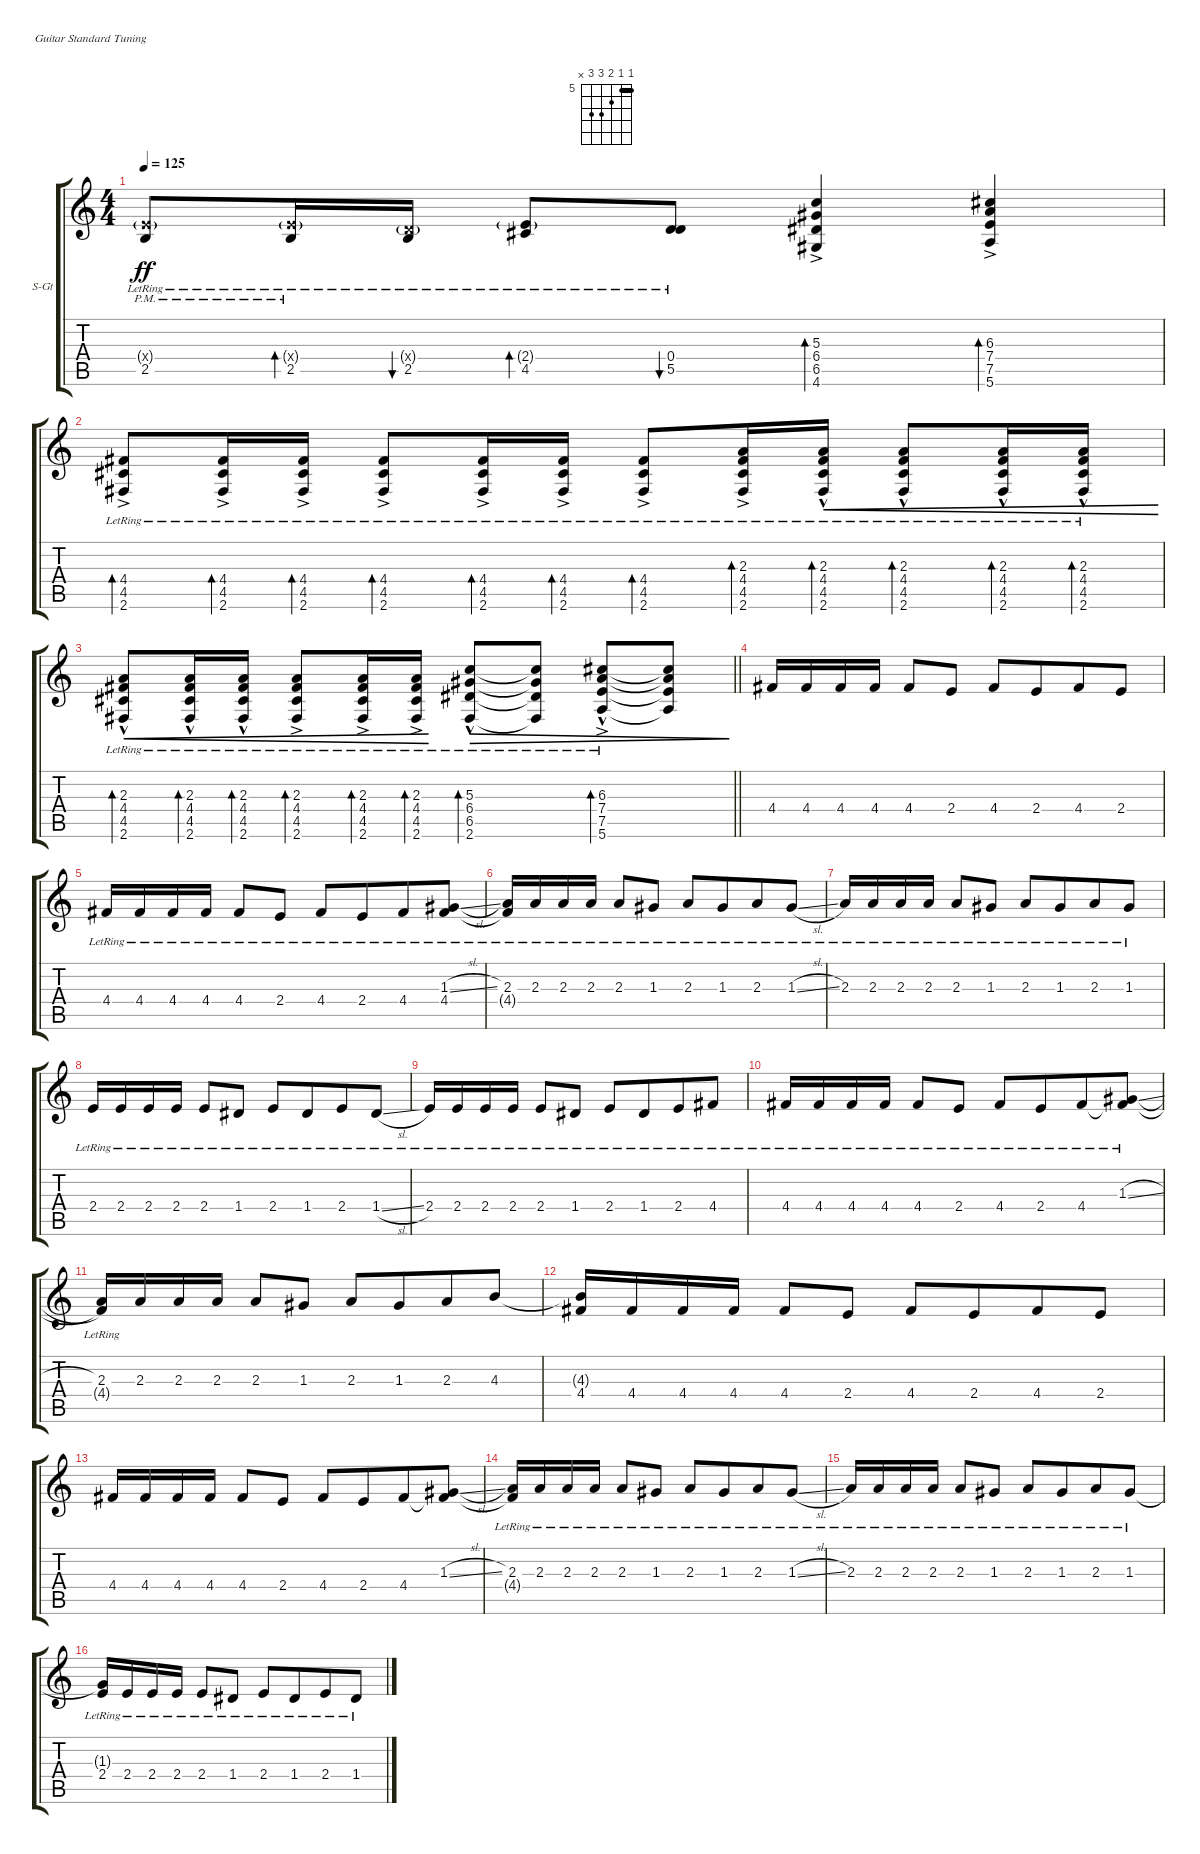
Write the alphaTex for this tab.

\bracketExtendMode groupsimilarinstruments
\firstSystemTrackNameOrientation horizontal
\otherSystemsTrackNameOrientation horizontal
\track ("Лидер Юрий Каспарян" "S-Gt") {instrument acousticguitarsteel}
\staff {score tabs}
\tuning (E4 B3 G3 D3 A2 E2)
\chord ("" 4 4 5 6 6 x) {firstfret 4 barre 4}
\chord ("" 5 5 6 7 7 x) {firstfret 5 barre 5}
\ts (4 4)
\tempo 125
\clef g2
\ks c
(2.5{lr} 2.4{g pm x}).8{dy ff} (2.5{lr} 2.4{g pm x}).16{bd 30} (2.5{lr} 0.4{g x}).16{bu 30} (4.5{lr} 2.4{g}).8{bd 30} (5.5{lr} 0.4).8{bu 30} (6.5{ac} 4.6 6.4{ac} 5.3).4{bd 30} (7.5{ac} 5.6{ac} 7.4{ac} 6.3).4{bd 30} |
(4.5{ac lr} 2.6{lr} 4.4).8{bd 30} (4.5{ac lr} 2.6{lr} 4.4).16{bd 30} (4.5{ac lr} 2.6{lr} 4.4).16{bd 30} (4.5{ac lr} 2.6{lr} 4.4).8{bd 30} (4.5{ac lr} 2.6{lr} 4.4).16{bd 30} (4.5{ac lr} 2.6{ac lr} 4.4).16{bd 30} (4.5{ac lr} 2.6{ac lr} 4.4{ac lr}).8{bd 30} (4.5{ac lr} 2.6{ac lr} 4.4{ac lr} 2.3{ac lr}).16{bd 30} (4.5{hac lr} 2.6{hac lr} 4.4{hac lr} 2.3{hac lr}).16{bd 30 cre} (4.5{hac lr} 2.6{hac lr} 4.4{hac lr} 2.3{hac lr}).8{bd 30 cre} (4.5{hac lr} 2.6{hac lr} 4.4{hac lr} 2.3{hac lr}).16{bd 30 cre} (4.5{hac lr} 2.6{hac lr} 4.4{hac lr} 2.3{hac lr}).16{bd 30 cre} |
\barLineRight lightlight
(4.4{hac lr} 4.5{hac lr} 2.6{hac lr} 2.3{hac lr}).8{bd 30 cre} (4.4{hac lr} 4.5{hac lr} 2.6{hac lr} 2.3{hac lr}).16{bd 30 cre} (2.3{hac lr} 4.4{hac lr} 4.5{hac lr} 2.6{hac lr}).16{bd 30 cre} (2.3{lr} 4.4{ac lr} 4.5{ac lr} 2.6{lr}).8{bd 30 cre} (2.3{lr} 4.4{ac lr} 4.5{ac lr} 2.6{lr}).16{bd 30 cre} (2.3{lr} 4.4{ac lr} 4.5{ac lr} 2.6{lr}).16{bd 30 cre} (5.3{hac lr} 6.4{hac lr} 6.5{hac lr} 2.6{hac lr}).8{bd 30 ch "" dec} (5.3{lr t} 6.4{lr t} 6.5{lr t} 2.6{lr t}).8{dec} (6.3{hac lr} 7.4{hac lr} 7.5{ac lr} 5.6{ac lr}).8{bd 30 ch "" dec} (6.3{t} 7.4{t} 7.5{t} 5.6{t}).8{dec} |
4.4.16 4.4.16 4.4.16 4.4.16 4.4.8 2.4.8 4.4.8 2.4.8{beam merge} 4.4.8 2.4.8 |
4.4{lr}.16 4.4{lr}.16 4.4{lr}.16 4.4{lr}.16 4.4{lr}.8 2.4{lr}.8 4.4{lr}.8 2.4{lr}.8{beam merge} 4.4{lr}.8 (1.3{sl lr} 4.4{lr}).8 |
(2.3{lr} 4.4{lr t}).16 2.3{lr}.16 2.3{lr}.16 2.3{lr}.16 2.3{lr}.8 1.3{lr}.8 2.3{lr}.8 1.3{lr}.8{beam merge} 2.3{lr}.8 1.3{sl lr}.8 |
2.3{lr}.16 2.3{lr}.16 2.3{lr}.16 2.3{lr}.16 2.3{lr}.8 1.3{lr}.8 2.3{lr}.8 1.3{lr}.8{beam merge} 2.3{lr}.8 1.3{lr}.8 |
2.4{lr}.16 2.4{lr}.16 2.4{lr}.16 2.4{lr}.16 2.4{lr}.8 1.4{lr}.8 2.4{lr}.8 1.4{lr}.8{beam merge} 2.4{lr}.8 1.4{sl lr}.8 |
2.4{lr}.16 2.4{lr}.16 2.4{lr}.16 2.4{lr}.16 2.4{lr}.8 1.4{lr}.8 2.4{lr}.8 1.4{lr}.8{beam merge} 2.4{lr}.8 4.4{lr}.8 |
4.4{lr}.16 4.4{lr}.16 4.4{lr}.16 4.4{lr}.16 4.4{lr}.8 2.4{lr}.8 4.4{lr}.8 2.4{lr}.8{beam merge} 4.4{lr}.8 (1.3{sl lr} 4.4{lr t}).8 |
(2.3 4.4{lr t}).16 2.3.16 2.3.16 2.3.16 2.3.8 1.3.8 2.3.8 1.3.8{beam merge} 2.3.8 4.3.8 |
(4.4 4.3{t}).16 4.4.16 4.4.16 4.4.16 4.4.8 2.4.8 4.4.8 2.4.8{beam merge} 4.4.8 2.4.8 |
4.4.16 4.4.16 4.4.16 4.4.16 4.4.8 2.4.8 4.4.8 2.4.8{beam merge} 4.4.8 (1.3{sl} 4.4{t}).8 |
(2.3{lr} 4.4{lr t}).16 2.3{lr}.16 2.3{lr}.16 2.3{lr}.16 2.3{lr}.8 1.3{lr}.8 2.3{lr}.8 1.3{lr}.8{beam merge} 2.3{lr}.8 1.3{sl lr}.8 |
2.3{lr}.16 2.3{lr}.16 2.3{lr}.16 2.3{lr}.16 2.3{lr}.8 1.3{lr}.8 2.3{lr}.8 1.3{lr}.8{beam merge} 2.3{lr}.8 1.3{lr}.8 |
(2.4{lr} 1.3{lr t}).16 2.4{lr}.16 2.4{lr}.16 2.4{lr}.16 2.4{lr}.8 1.4{lr}.8 2.4{lr}.8 1.4{lr}.8{beam merge} 2.4{lr}.8 1.4{lr}.8
